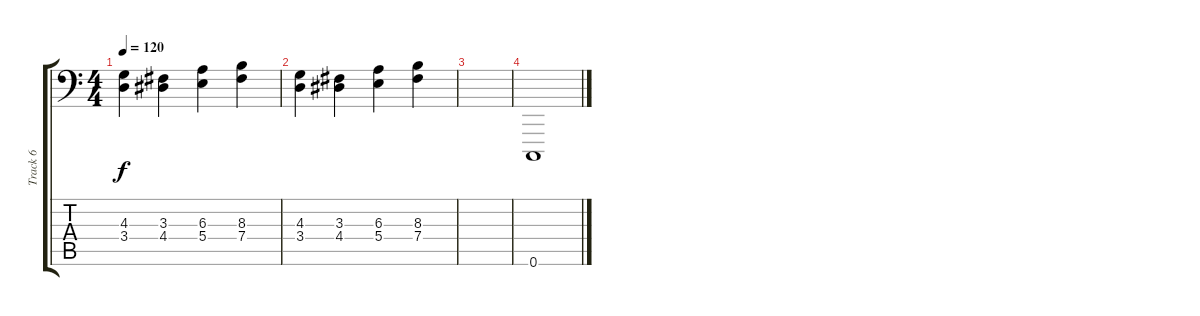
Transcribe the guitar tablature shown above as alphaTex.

\track ("Track 6" "Track 6") {instrument accordion}
\staff {score tabs}
\tuning (B8 Eb4 Eb3 B2 Ab2 C-1) {hide}
\ts (4 4)
\tempo 120
\clef f4
\ks c
(4.3 3.4).4{dy f} (3.3 4.4).4 (6.3 5.4).4 (8.3 7.4).4 |
(4.3 3.4).4 (3.3 4.4).4 (6.3 5.4).4 (8.3 7.4).4 |
|
0.6.1
